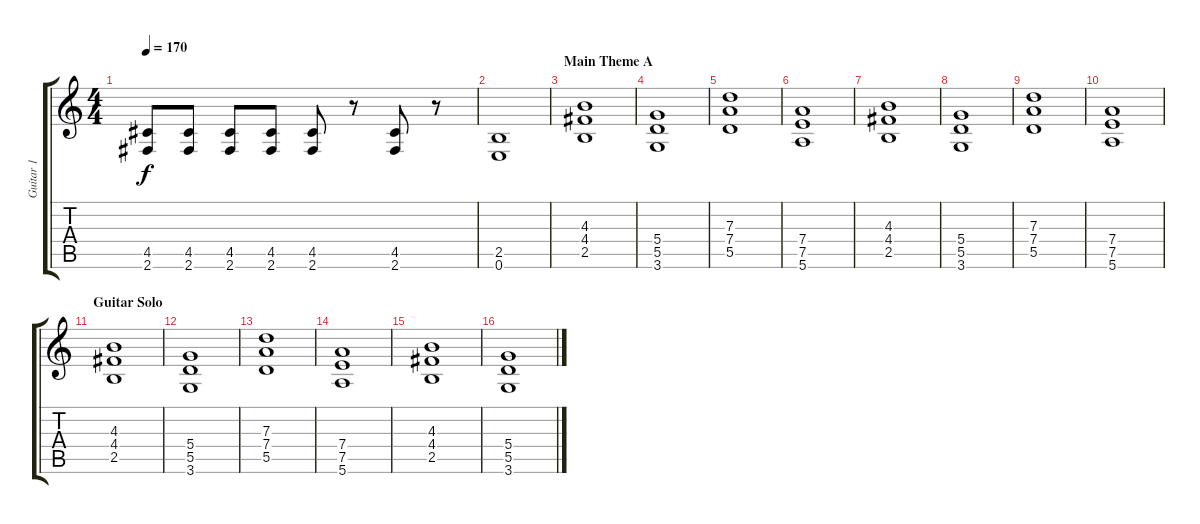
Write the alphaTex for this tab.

\track ("Guitar 1" "Guitar 1") {instrument overdrivenguitar}
\staff {score tabs}
\tuning (E4 B3 G3 D3 A2 E2) {hide}
\ts (4 4)
\tempo 170
\clef g2
\ks c
(4.5 2.6).8{dy f} (4.5 2.6).8 (4.5 2.6).8 (4.5 2.6).8 (4.5 2.6).8 r.8 (4.5 2.6).8 r.8 |
(2.5 0.6).1 |
\section ("" "Main Theme A")
(4.3 4.4 2.5).1{instrument overdrivenguitar} |
(5.4 5.5 3.6).1 |
(7.3 7.4 5.5).1 |
(7.4 7.5 5.6).1 |
(4.3 4.4 2.5).1 |
(5.4 5.5 3.6).1 |
(7.3 7.4 5.5).1 |
(7.4 7.5 5.6).1 |
\section ("" "Guitar Solo")
(4.3 4.4 2.5).1{instrument overdrivenguitar} |
(5.4 5.5 3.6).1 |
(7.3 7.4 5.5).1 |
(7.4 7.5 5.6).1 |
(4.3 4.4 2.5).1 |
(5.4 5.5 3.6).1
